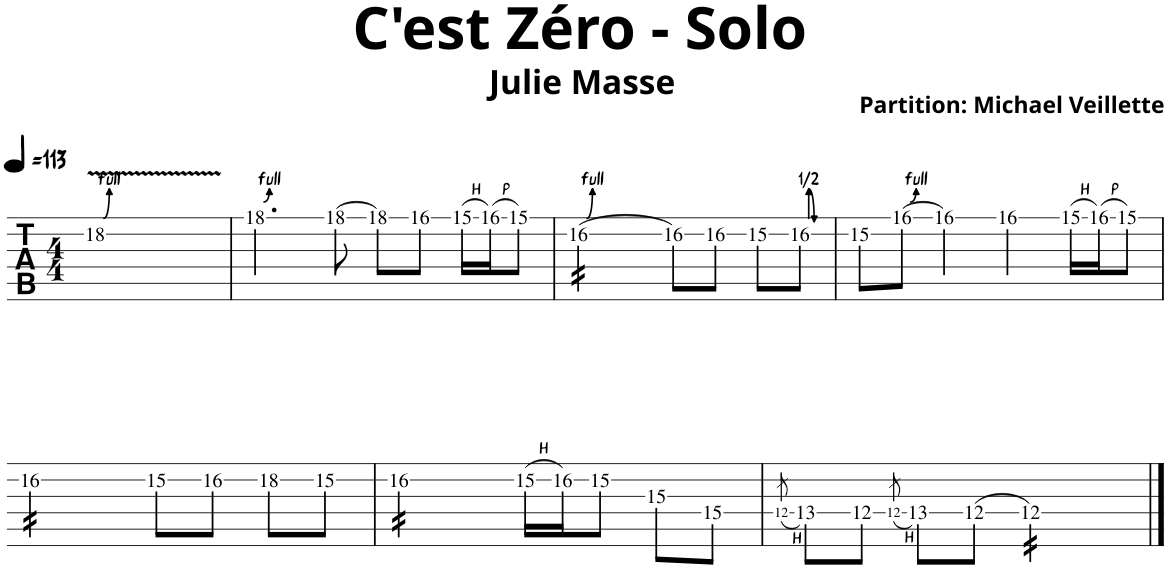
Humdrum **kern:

**kern
*part1
*staff1
*I"Electric Guitar
*I'El. Guit.
*stria6
*
*k[b-e-a-]
*M4/4
*MM113
=1
1ff
=2
4.bb-\
[8bb-\
8bb-\L]
8aa-\J
!LO:TX:a:t=H
(16gg\LL
!LO:TX:a:t=P
(16aa-\J)
8gg\J)
=3
[2ee-\
8ee-\L]
8ee-\J
8dd\L
8ee-\J
=4
8dd\L
[8aa-\J
4aa-\]
4aa-\
!LO:TX:a:t=H
(16gg\LL
!LO:TX:a:t=P
(16aa-\J)
8gg\J)
!!LO:LB:g=z
=5
2ee-\
8dd\L
8ee-\J
8ff\L
8dd\J
=6
2ee-\
!LO:TX:a:t=H
(16dd\LL
16ee-\J)
8dd\J
8b-\L
8f\J
=7
(8qd/
!LO:TX:a:t=H
8e-\L)
8d\J
(8qd/
!LO:TX:a:t=H
8e-\L)
[8d\J
2d\]
==
*-
